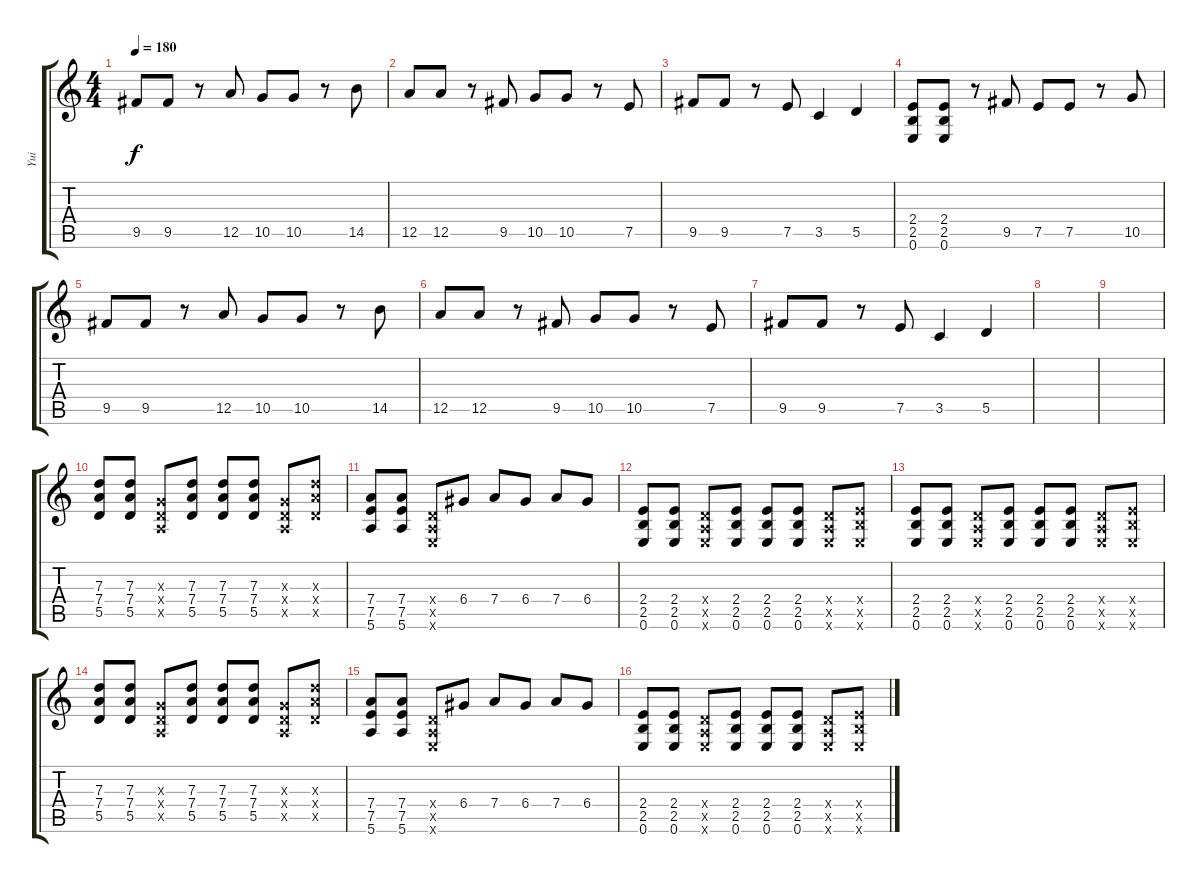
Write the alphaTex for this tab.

\track ("Yui" "Yui") {instrument distortionguitar}
\staff {score tabs}
\tuning (E4 B3 G3 D3 A2 E2) {hide}
\ts (4 4)
\tempo 180
\clef g2
\ks c
9.5.8{dy f} 9.5.8 r.8 12.5.8 10.5.8 10.5.8 r.8 14.5.8 |
12.5.8 12.5.8 r.8 9.5.8 10.5.8 10.5.8 r.8 7.5.8 |
9.5.8 9.5.8 r.8 7.5.8 3.5.4 5.5.4 |
(2.4 2.5 0.6).8 (2.4 2.5 0.6).8 r.8 9.5.8 7.5.8 7.5.8 r.8 10.5.8 |
9.5.8 9.5.8 r.8 12.5.8 10.5.8 10.5.8 r.8 14.5.8 |
12.5.8 12.5.8 r.8 9.5.8 10.5.8 10.5.8 r.8 7.5.8 |
9.5.8 9.5.8 r.8 7.5.8 3.5.4 5.5.4 |
|
|
(7.3 7.4 5.5).8 (7.3 7.4 5.5).8 (0.3{x} 0.4{x} 0.5{x}).8 (7.3 7.4 5.5).8 (7.3 7.4 5.5).8 (7.3 7.4 5.5).8 (0.3{x} 0.4{x} 0.5{x}).8 (7.3{x} 7.4{x} 5.5{x}).8 |
(7.4 7.5 5.6).8 (7.4 7.5 5.6).8 (0.4{x} 0.5{x} 0.6{x}).8 6.4.8 7.4.8 6.4.8 7.4.8 6.4.8 |
(2.4 2.5 0.6).8 (2.4 2.5 0.6).8 (0.4{x} 0.5{x} 0.6{x}).8 (2.4 2.5 0.6).8 (2.4 2.5 0.6).8 (2.4 2.5 0.6).8 (0.4{x} 0.5{x} 0.6{x}).8 (2.4{x} 2.5{x} 0.6{x}).8 |
(2.4 2.5 0.6).8 (2.4 2.5 0.6).8 (0.4{x} 0.5{x} 0.6{x}).8 (2.4 2.5 0.6).8 (2.4 2.5 0.6).8 (2.4 2.5 0.6).8 (0.4{x} 0.5{x} 0.6{x}).8 (2.4{x} 2.5{x} 0.6{x}).8 |
(7.3 7.4 5.5).8 (7.3 7.4 5.5).8 (0.3{x} 0.4{x} 0.5{x}).8 (7.3 7.4 5.5).8 (7.3 7.4 5.5).8 (7.3 7.4 5.5).8 (0.3{x} 0.4{x} 0.5{x}).8 (7.3{x} 7.4{x} 5.5{x}).8 |
(7.4 7.5 5.6).8 (7.4 7.5 5.6).8 (0.4{x} 0.5{x} 0.6{x}).8 6.4.8 7.4.8 6.4.8 7.4.8 6.4.8 |
(2.4 2.5 0.6).8 (2.4 2.5 0.6).8 (0.4{x} 0.5{x} 0.6{x}).8 (2.4 2.5 0.6).8 (2.4 2.5 0.6).8 (2.4 2.5 0.6).8 (0.4{x} 0.5{x} 0.6{x}).8 (2.4{x} 2.5{x} 0.6{x}).8
